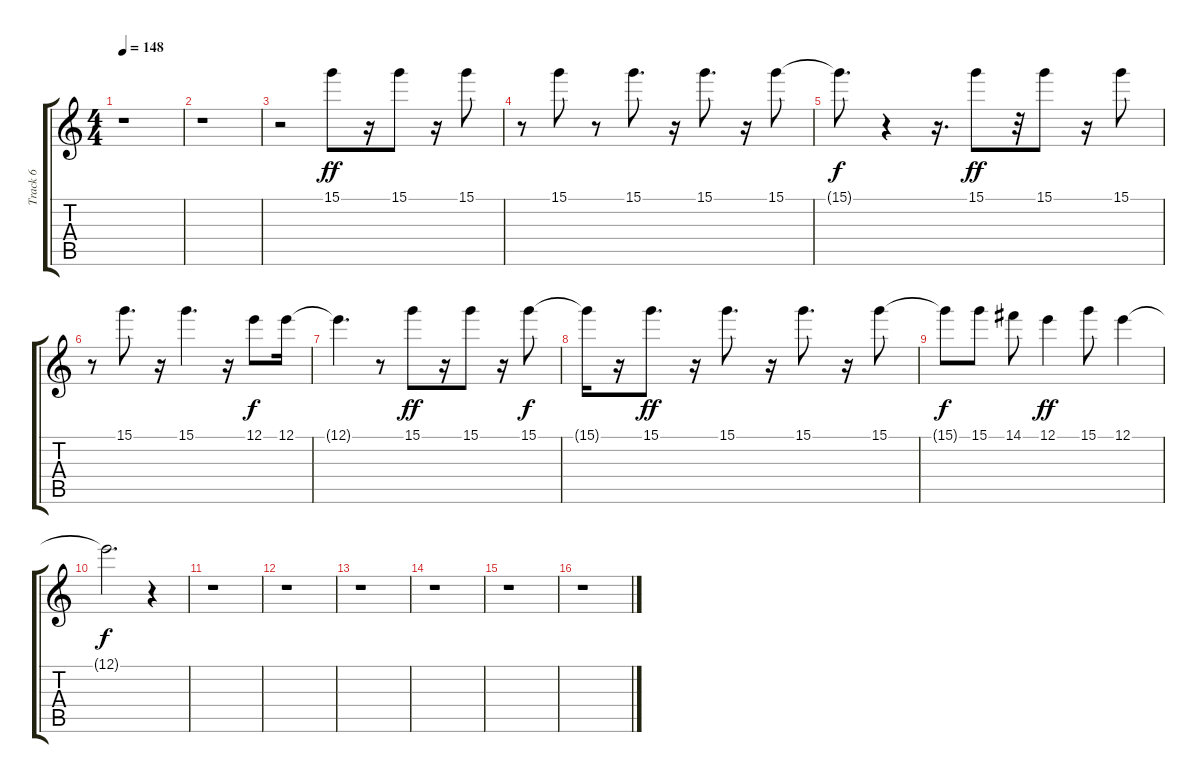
\track ("Track 6" "Track 6") {instrument overdrivenguitar}
\staff {score tabs}
\tuning (E4 B3 G3 D3 A2 E2) {hide}
\ts (4 4)
\tempo 148
\clef g2
\ks c
r.1{dy f} |
r.1 |
r.2 15.1.8{dy ff} r.16 15.1.8 r.16 15.1.8 |
r.8 15.1.8 r.8 15.1.8{d} r.16 15.1.8{d} r.16 15.1.8 |
15.1{t}.8{d dy f} r.4 r.16{d} 15.1.8{dy ff} r.32 15.1.8 r.16 15.1.8 |
r.8 15.1.8{d} r.16 15.1.4{d} r.16 12.1.8{dy f} 12.1.16 |
12.1{t}.4{d} r.8 15.1.8{dy ff} r.16 15.1.8 r.16 15.1.8{dy f} |
15.1{t}.16 r.16 15.1.8{d dy ff} r.16 15.1.8{d} r.16 15.1.8{d} r.16 15.1.8 |
15.1{t}.8{dy f} 15.1.8 14.1.8 12.1.4{dy ff} 15.1.8 12.1.4 |
12.1{t}.2{d dy f} r.4 |
r.1 |
r.1 |
r.1 |
r.1 |
r.1 |
r.1
